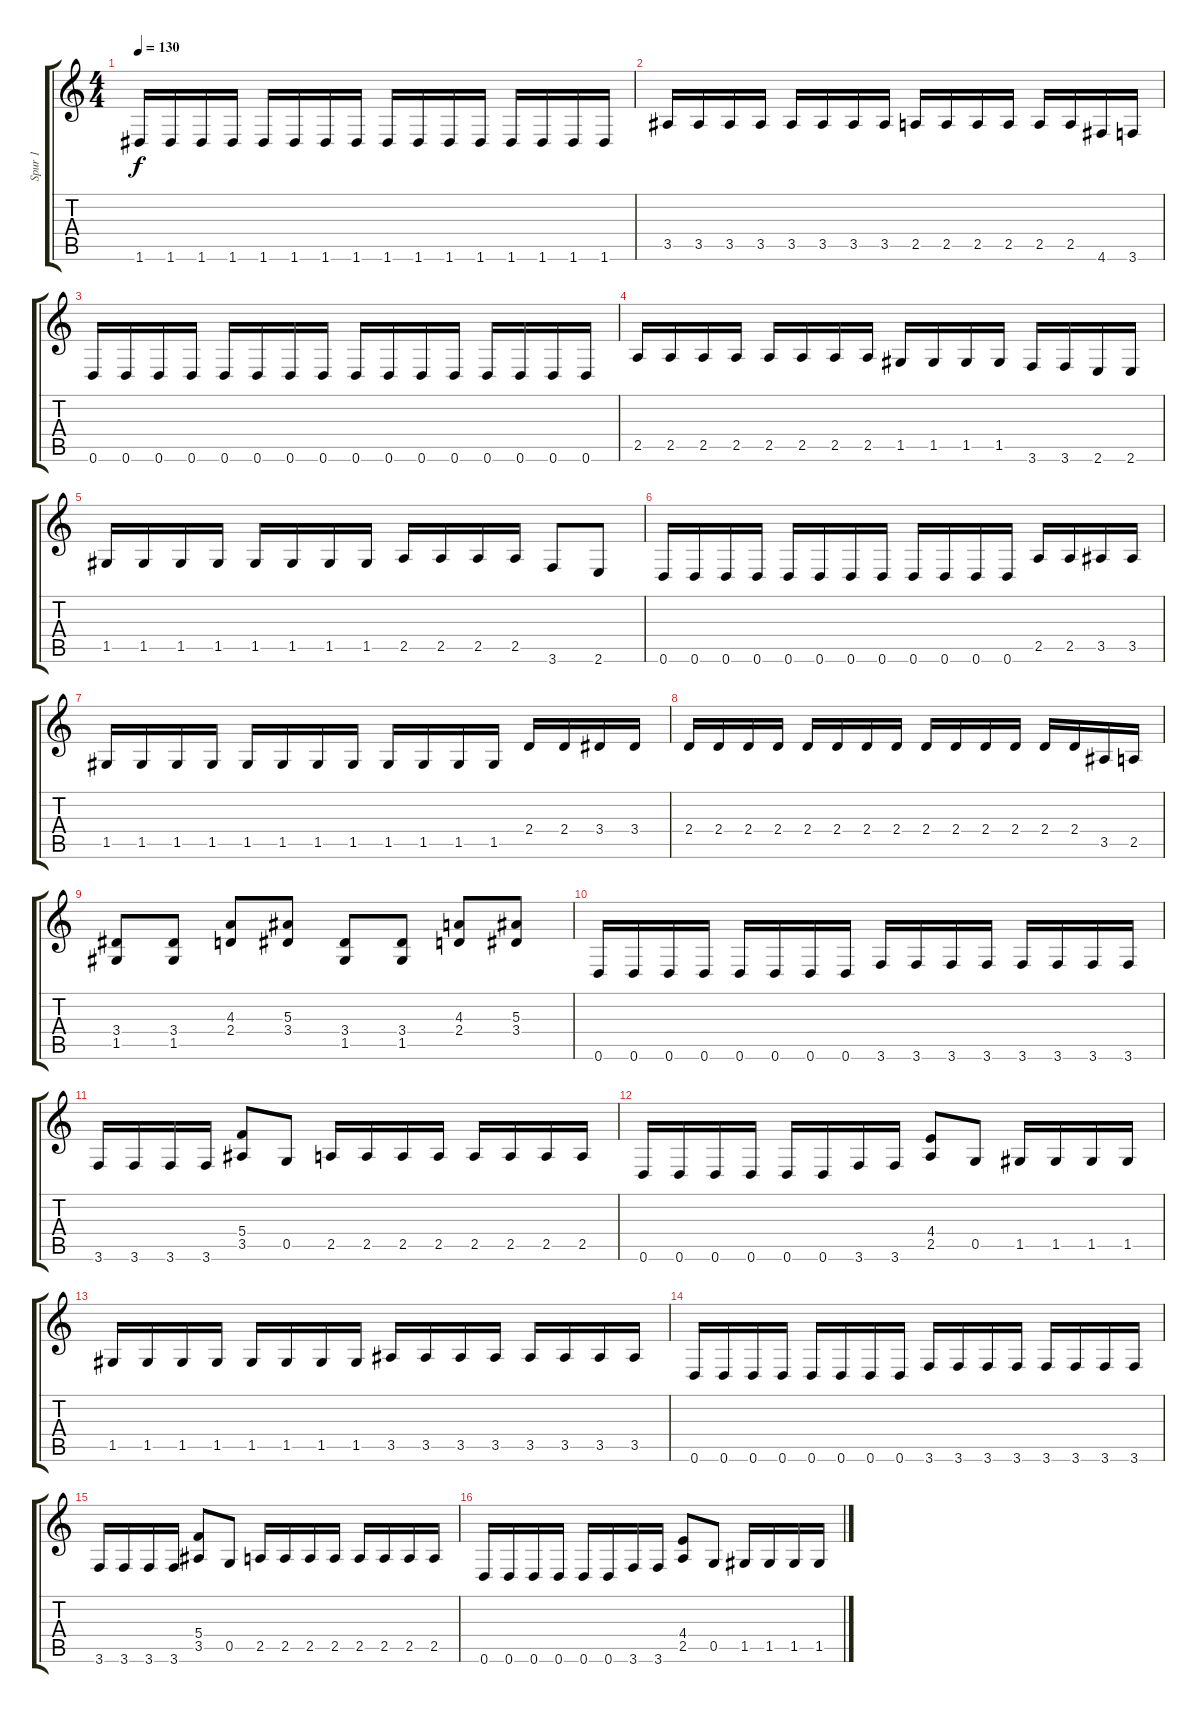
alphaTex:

\track ("Spur 1" "Spur 1") {instrument distortionguitar}
\staff {score tabs}
\tuning (D4 A3 F3 C3 G2 D2) {hide}
\ts (4 4)
\tempo 130
\clef g2
\ks c
1.6.16{dy f} 1.6.16 1.6.16 1.6.16 1.6.16 1.6.16 1.6.16 1.6.16 1.6.16 1.6.16 1.6.16 1.6.16 1.6.16 1.6.16 1.6.16 1.6.16 |
3.5.16 3.5.16 3.5.16 3.5.16 3.5.16 3.5.16 3.5.16 3.5.16 2.5.16 2.5.16 2.5.16 2.5.16 2.5.16 2.5.16 4.6.16 3.6.16 |
0.6.16 0.6.16 0.6.16 0.6.16 0.6.16 0.6.16 0.6.16 0.6.16 0.6.16 0.6.16 0.6.16 0.6.16 0.6.16 0.6.16 0.6.16 0.6.16 |
2.5.16 2.5.16 2.5.16 2.5.16 2.5.16 2.5.16 2.5.16 2.5.16 1.5.16 1.5.16 1.5.16 1.5.16 3.6.16 3.6.16 2.6.16 2.6.16 |
1.5.16 1.5.16 1.5.16 1.5.16 1.5.16 1.5.16 1.5.16 1.5.16 2.5.16 2.5.16 2.5.16 2.5.16 3.6.8 2.6.8 |
0.6.16 0.6.16 0.6.16 0.6.16 0.6.16 0.6.16 0.6.16 0.6.16 0.6.16 0.6.16 0.6.16 0.6.16 2.5.16 2.5.16 3.5.16 3.5.16 |
1.5.16 1.5.16 1.5.16 1.5.16 1.5.16 1.5.16 1.5.16 1.5.16 1.5.16 1.5.16 1.5.16 1.5.16 2.4.16 2.4.16 3.4.16 3.4.16 |
2.4.16 2.4.16 2.4.16 2.4.16 2.4.16 2.4.16 2.4.16 2.4.16 2.4.16 2.4.16 2.4.16 2.4.16 2.4.16 2.4.16 3.5.16 2.5.16 |
(3.4 1.5).8 (3.4 1.5).8 (4.3 2.4).8 (5.3 3.4).8 (3.4 1.5).8 (3.4 1.5).8 (4.3 2.4).8 (5.3 3.4).8 |
0.6.16 0.6.16 0.6.16 0.6.16 0.6.16 0.6.16 0.6.16 0.6.16 3.6.16 3.6.16 3.6.16 3.6.16 3.6.16 3.6.16 3.6.16 3.6.16 |
3.6.16 3.6.16 3.6.16 3.6.16 (5.4 3.5).8 0.5.8 2.5.16 2.5.16 2.5.16 2.5.16 2.5.16 2.5.16 2.5.16 2.5.16 |
0.6.16 0.6.16 0.6.16 0.6.16 0.6.16 0.6.16 3.6.16 3.6.16 (4.4 2.5).8 0.5.8 1.5.16 1.5.16 1.5.16 1.5.16 |
1.5.16 1.5.16 1.5.16 1.5.16 1.5.16 1.5.16 1.5.16 1.5.16 3.5.16 3.5.16 3.5.16 3.5.16 3.5.16 3.5.16 3.5.16 3.5.16 |
0.6.16 0.6.16 0.6.16 0.6.16 0.6.16 0.6.16 0.6.16 0.6.16 3.6.16 3.6.16 3.6.16 3.6.16 3.6.16 3.6.16 3.6.16 3.6.16 |
3.6.16 3.6.16 3.6.16 3.6.16 (5.4 3.5).8 0.5.8 2.5.16 2.5.16 2.5.16 2.5.16 2.5.16 2.5.16 2.5.16 2.5.16 |
0.6.16 0.6.16 0.6.16 0.6.16 0.6.16 0.6.16 3.6.16 3.6.16 (4.4 2.5).8 0.5.8 1.5.16 1.5.16 1.5.16 1.5.16
